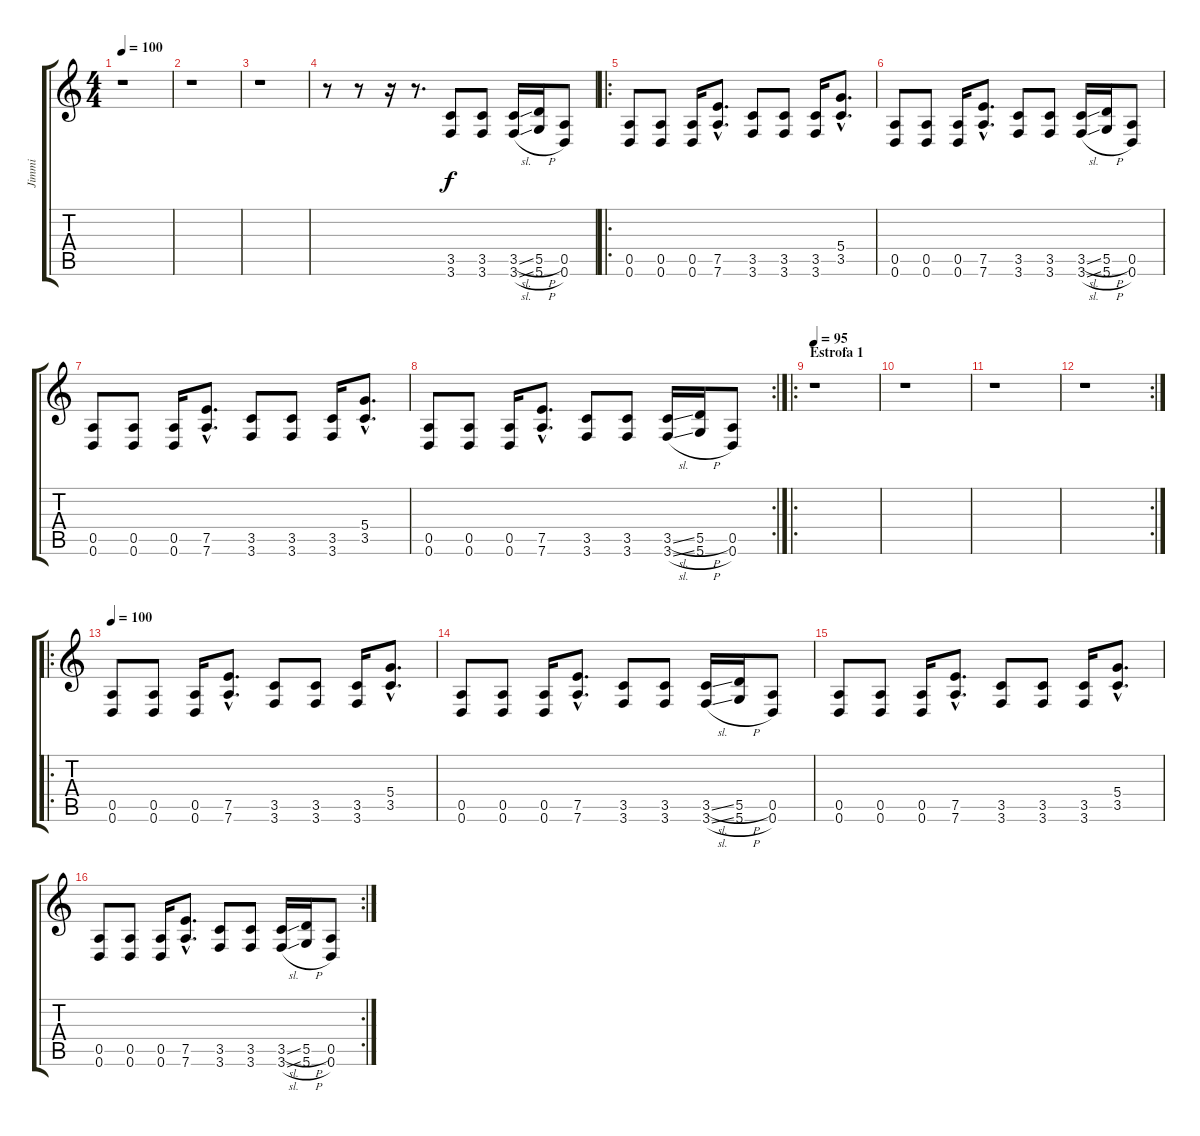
\track ("Jimmi" "Jimmi") {instrument distortionguitar}
\staff {score tabs}
\tuning (E4 B3 G3 D3 A2 D2) {hide}
\ts (4 4)
\tempo 100
\clef g2
\ks c
r.1{dy f instrument distortionguitar} |
r.1 |
r.1 |
r.8 r.8 r.16 r.8{d} (3.5 3.6).8 (3.5 3.6).8 (3.5{sl} 3.6{sl}).16 (5.5{h} 5.6{h}).16 (0.5 0.6).8 |
\ro
(0.5 0.6).8 (0.5 0.6).8 (0.5 0.6).16 (7.5{hac} 7.6{hac}).8{d} (3.5 3.6).8 (3.5 3.6).8 (3.5 3.6).16 (5.4{hac} 3.5{hac}).8{d} |
(0.5 0.6).8 (0.5 0.6).8 (0.5 0.6).16 (7.5{hac} 7.6{hac}).8{d} (3.5 3.6).8 (3.5 3.6).8 (3.5{sl} 3.6{sl}).16 (5.5{h} 5.6{h}).16 (0.5 0.6).8 |
(0.5 0.6).8 (0.5 0.6).8 (0.5 0.6).16 (7.5{hac} 7.6{hac}).8{d} (3.5 3.6).8 (3.5 3.6).8 (3.5 3.6).16 (5.4{hac} 3.5{hac}).8{d} |
\rc 2
(0.5 0.6).8 (0.5 0.6).8 (0.5 0.6).16 (7.5{hac} 7.6{hac}).8{d} (3.5 3.6).8 (3.5 3.6).8 (3.5{sl} 3.6{sl}).16 (5.5{h} 5.6{h}).16 (0.5 0.6).8 |
\ro
\section ("" "Estrofa 1")
\tempo 95
r.1 |
r.1 |
r.1 |
\rc 2
r.1 |
\ro
\tempo 100
(0.5 0.6).8 (0.5 0.6).8 (0.5 0.6).16 (7.5{hac} 7.6{hac}).8{d} (3.5 3.6).8 (3.5 3.6).8 (3.5 3.6).16 (5.4{hac} 3.5{hac}).8{d} |
(0.5 0.6).8 (0.5 0.6).8 (0.5 0.6).16 (7.5{hac} 7.6{hac}).8{d} (3.5 3.6).8 (3.5 3.6).8 (3.5{sl} 3.6{sl}).16 (5.5{h} 5.6{h}).16 (0.5 0.6).8 |
(0.5 0.6).8 (0.5 0.6).8 (0.5 0.6).16 (7.5{hac} 7.6{hac}).8{d} (3.5 3.6).8 (3.5 3.6).8 (3.5 3.6).16 (5.4{hac} 3.5{hac}).8{d} |
\rc 2
(0.5 0.6).8 (0.5 0.6).8 (0.5 0.6).16 (7.5{hac} 7.6{hac}).8{d} (3.5 3.6).8 (3.5 3.6).8 (3.5{sl} 3.6{sl}).16 (5.5{h} 5.6{h}).16 (0.5 0.6).8
